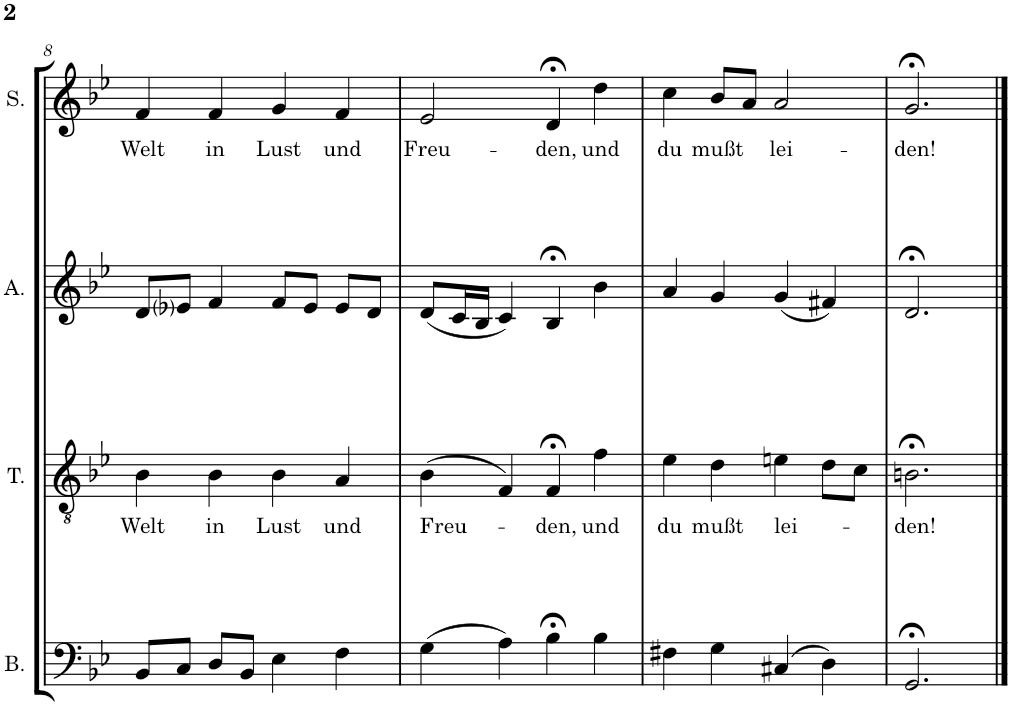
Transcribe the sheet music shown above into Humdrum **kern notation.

**kern	**kern	**text	**kern	**kern	**text
*part4	*part3	*part3	*part2	*part1	*part1
*staff4	*staff3	*staff3	*staff2	*staff1	*staff1
*I"Basso	*I"Tenore	*	*I"Alto	*I"Soprano	*
*I'B.	*I'T.	*	*I'A.	*I'S.	*
!!LO:PB:g=z
*clefF4	*clefGv2	*	*clefG2	*clefG2	*
*k[b-e-]	*k[b-e-]	*	*k[b-e-]	*k[b-e-]	*
*B-:	*B-:	*	*B-:	*B-:	*
*M4/4	*M4/4	*	*M4/4	*M4/4	*
=8	=8	=8	=8	=8	=8
!	!	!LO:LY:b	!	!	!LO:LY:b
8BB-/L	4B-\	Welt	8d/L	4f/	Welt
8C/J	.	.	8e-i/J	.	.
!	!	!LO:LY:b	!	!	!LO:LY:b
8D/L	4B-\	in	4f/	4f/	in
8BB-/J	.	.	.	.	.
!	!	!LO:LY:b	!	!	!LO:LY:b
4E-\	4B-\	Lust	8f/L	4g/	Lust
.	.	.	8e-/J	.	.
!	!	!LO:LY:b	!	!	!LO:LY:b
4F\	4A/	und	8e-/L	4f/	und
.	.	.	8d/J	.	.
=9	=9	=9	=9	=9	=9
!	!	!LO:LY:b	!	!	!LO:LY:b
(>4G\	(>4B-\	Freu-	(<8d/L	2e-/	Freu-
.	.	.	16c/L	.	.
.	.	.	16B-/JJ	.	.
4A\)	4F/)	.	4c/)	.	.
!	!	!LO:LY:b	!	!	!LO:LY:b
4B-;<\	4F;</	-den,	4B-;</	4d;</	-den,
!	!	!LO:LY:b	!	!	!LO:LY:b
4B-\	4f\	und	4b-\	4dd\	und
=10	=10	=10	=10	=10	=10
!	!	!LO:LY:b	!	!	!LO:LY:b
4F#X\	4e-\	du	4a/	4cc\	du
!	!	!LO:LY:b	!	!	!LO:LY:b
4G\	4d\	mußt	4g/	8b-/L	mußt
.	.	.	.	8a/J	.
!	!	!LO:LY:b	!	!	!LO:LY:b
(>4C#X/	4en\	lei-	(<4g/	2a/	lei-
4D\)	8d\L	.	4f#X/)	.	.
.	8c\J	.	.	.	.
=11	=11	=11	=11	=11	=11
!	!	!LO:LY:b	!	!	!LO:LY:b
2.GG;</	2.Bn;<\	-den!	2.d;</	2.g;</	-den!
==	==	==	==	==	==
*-	*-	*-	*-	*-	*-
